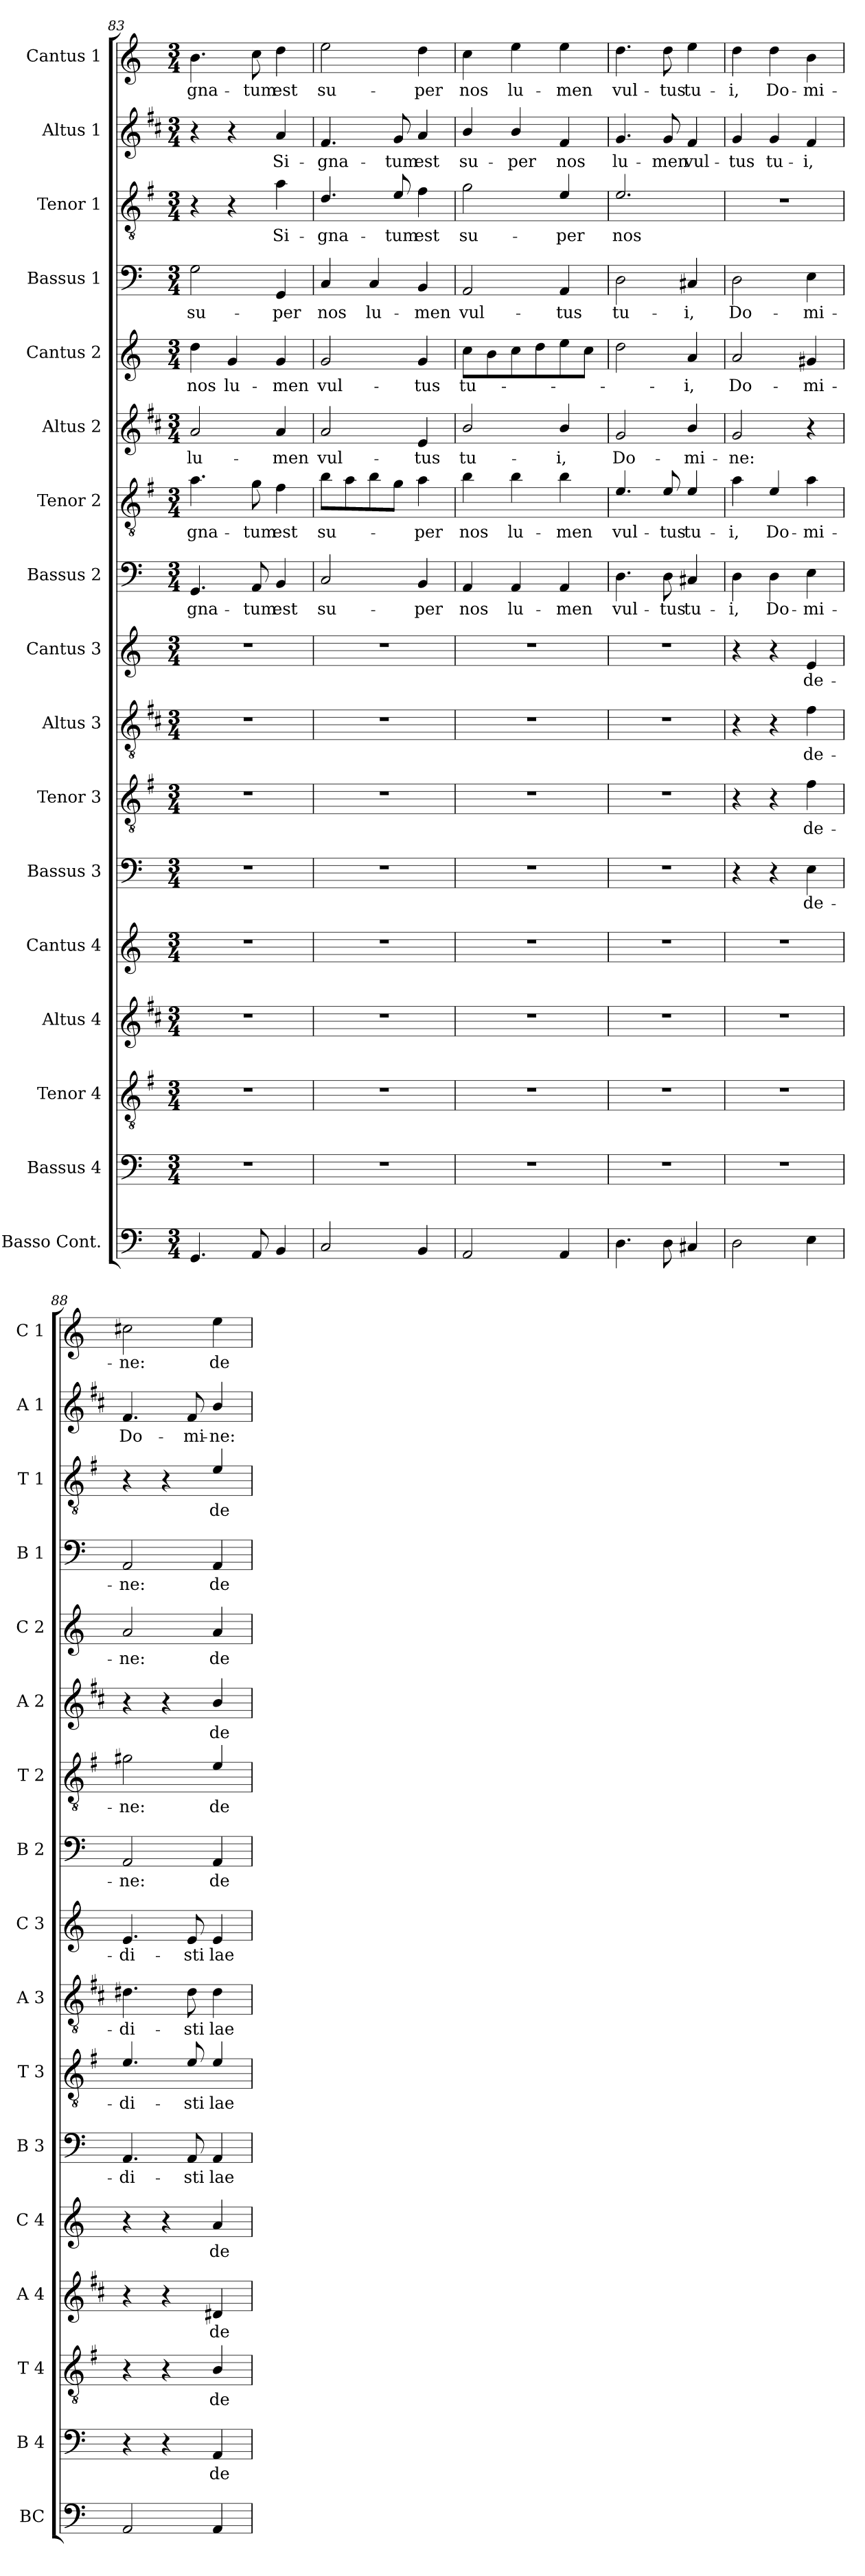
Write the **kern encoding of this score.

**kern	**kern	**text	**kern	**text	**kern	**text	**kern	**text	**kern	**text	**kern	**text	**kern	**text	**kern	**text	**kern	**text	**kern	**text	**kern	**text	**kern	**text	**kern	**text	**kern	**text	**kern	**text	**kern	**text
*part17	*part16	*part16	*part15	*part15	*part14	*part14	*part13	*part13	*part12	*part12	*part11	*part11	*part10	*part10	*part9	*part9	*part8	*part8	*part7	*part7	*part6	*part6	*part5	*part5	*part4	*part4	*part3	*part3	*part2	*part2	*part1	*part1
*staff17	*staff16	*staff16	*staff15	*staff15	*staff14	*staff14	*staff13	*staff13	*staff12	*staff12	*staff11	*staff11	*staff10	*staff10	*staff9	*staff9	*staff8	*staff8	*staff7	*staff7	*staff6	*staff6	*staff5	*staff5	*staff4	*staff4	*staff3	*staff3	*staff2	*staff2	*staff1	*staff1
*I"Basso Cont.	*I"Bassus 4	*	*I"Tenor 4	*	*I"Altus 4	*	*I"Cantus 4	*	*I"Bassus 3	*	*I"Tenor 3	*	*I"Altus 3	*	*I"Cantus 3	*	*I"Bassus 2	*	*I"Tenor 2	*	*I"Altus 2	*	*I"Cantus 2	*	*I"Bassus 1	*	*I"Tenor 1	*	*I"Altus 1	*	*I"Cantus 1	*
*I'BC	*I'B 4	*	*I'T 4	*	*I'A 4	*	*I'C 4	*	*I'B 3	*	*I'T 3	*	*I'A 3	*	*I'C 3	*	*I'B 2	*	*I'T 2	*	*I'A 2	*	*I'C 2	*	*I'B 1	*	*I'T 1	*	*I'A 1	*	*I'C 1	*
*clefF4	*clefF4	*	*clefGv2	*	*clefG2	*	*clefG2	*	*clefF4	*	*clefGv2	*	*clefGv2	*	*clefG2	*	*clefF4	*	*clefGv2	*	*clefG2	*	*clefG2	*	*clefF4	*	*clefGv2	*	*clefG2	*	*clefG2	*
*	*	*	*ITrd4c7	*	*ITrd1c2	*	*	*	*	*	*ITrd4c7	*	*ITrd1c2	*	*	*	*	*	*ITrd4c7	*	*ITrd1c2	*	*	*	*	*	*ITrd4c7	*	*ITrd1c2	*	*	*
*k[]	*k[]	*	*k[]	*	*k[]	*	*k[]	*	*k[]	*	*k[]	*	*k[]	*	*k[]	*	*k[]	*	*k[]	*	*k[]	*	*k[]	*	*k[]	*	*k[]	*	*k[]	*	*k[]	*
*C:	*C:	*	*C:	*	*C:	*	*C:	*	*C:	*	*C:	*	*C:	*	*C:	*	*C:	*	*C:	*	*C:	*	*C:	*	*C:	*	*C:	*	*C:	*	*C:	*
*M3/4	*M3/4	*	*M3/4	*	*M3/4	*	*M3/4	*	*M3/4	*	*M3/4	*	*M3/4	*	*M3/4	*	*M3/4	*	*M3/4	*	*M3/4	*	*M3/4	*	*M3/4	*	*M3/4	*	*M3/4	*	*M3/4	*
=83	=83	=83	=83	=83	=83	=83	=83	=83	=83	=83	=83	=83	=83	=83	=83	=83	=83	=83	=83	=83	=83	=83	=83	=83	=83	=83	=83	=83	=83	=83	=83	=83
!	!	!	!	!	!	!	!	!	!	!	!	!	!	!	!	!	!	!LO:LY:b	!	!LO:LY:b	!	!LO:LY:b	!	!LO:LY:b	!	!LO:LY:b	!	!	!	!	!	!LO:LY:b
4.GG/	2.r	.	2.r	.	2.r	.	2.r	.	2.r	.	2.r	.	2.r	.	2.r	.	4.GG/	-gna-	4.d\	-gna-	2g/	lu-	4dd\	nos	2G\	su-	4r	.	4r	.	4.b\	-gna-
!	!	!	!	!	!	!	!	!	!	!	!	!	!	!	!	!	!	!	!	!	!	!	!	!LO:LY:b	!	!	!	!	!	!	!	!
.	.	.	.	.	.	.	.	.	.	.	.	.	.	.	.	.	.	.	.	.	.	.	4g/	lu-	.	.	4r	.	4r	.	.	.
!	!	!	!	!	!	!	!	!	!	!	!	!	!	!	!	!	!	!LO:LY:b	!	!LO:LY:b	!	!	!	!	!	!	!	!	!	!	!	!LO:LY:b
8AA/	.	.	.	.	.	.	.	.	.	.	.	.	.	.	.	.	8AA/	-tum	8c\	-tum	.	.	.	.	.	.	.	.	.	.	8cc\	-tum
!	!	!	!	!	!	!	!	!	!	!	!	!	!	!	!	!	!	!LO:LY:b	!	!LO:LY:b	!	!LO:LY:b	!	!LO:LY:b	!	!LO:LY:b	!	!LO:LY:b	!	!LO:LY:b	!	!LO:LY:b
4BB/	.	.	.	.	.	.	.	.	.	.	.	.	.	.	.	.	4BB/	est	4B\	est	4g/	-men	4g/	-men	4GG/	-per	4d\	Si-	4g/	Si-	4dd\	est
!!LO:PB:g=z
=84	=84	=84	=84	=84	=84	=84	=84	=84	=84	=84	=84	=84	=84	=84	=84	=84	=84	=84	=84	=84	=84	=84	=84	=84	=84	=84	=84	=84	=84	=84	=84	=84
!	!	!	!	!	!	!	!	!	!	!	!	!	!	!	!	!	!	!LO:LY:b	!	!LO:LY:b	!	!LO:LY:b	!	!LO:LY:b	!	!LO:LY:b	!	!LO:LY:b	!	!LO:LY:b	!	!LO:LY:b
2C/	2.r	.	2.r	.	2.r	.	2.r	.	2.r	.	2.r	.	2.r	.	2.r	.	2C/	su-	8e\L	su-	2g/	vul-	2g/	vul-	4C/	nos	4.G/	-gna-	4.e/	-gna-	2ee\	su-
.	.	.	.	.	.	.	.	.	.	.	.	.	.	.	.	.	.	.	8d\	.	.	.	.	.	.	.	.	.	.	.	.	.
!	!	!	!	!	!	!	!	!	!	!	!	!	!	!	!	!	!	!	!	!	!	!	!	!	!	!LO:LY:b	!	!	!	!	!	!
.	.	.	.	.	.	.	.	.	.	.	.	.	.	.	.	.	.	.	8e\	.	.	.	.	.	4C/	lu-	.	.	.	.	.	.
!	!	!	!	!	!	!	!	!	!	!	!	!	!	!	!	!	!	!	!	!	!	!	!	!	!	!	!	!LO:LY:b	!	!LO:LY:b	!	!
.	.	.	.	.	.	.	.	.	.	.	.	.	.	.	.	.	.	.	8c\J	.	.	.	.	.	.	.	8A/	-tum	8f/	-tum	.	.
!	!	!	!	!	!	!	!	!	!	!	!	!	!	!	!	!	!	!LO:LY:b	!	!LO:LY:b	!	!LO:LY:b	!	!LO:LY:b	!	!LO:LY:b	!	!LO:LY:b	!	!LO:LY:b	!	!LO:LY:b
4BB/	.	.	.	.	.	.	.	.	.	.	.	.	.	.	.	.	4BB/	-per	4d\	-per	4d/	-tus	4g/	-tus	4BB/	-men	4B\	est	4g/	est	4dd\	-per
=85	=85	=85	=85	=85	=85	=85	=85	=85	=85	=85	=85	=85	=85	=85	=85	=85	=85	=85	=85	=85	=85	=85	=85	=85	=85	=85	=85	=85	=85	=85	=85	=85
!	!	!	!	!	!	!	!	!	!	!	!	!	!	!	!	!	!	!LO:LY:b	!	!LO:LY:b	!	!LO:LY:b	!	!LO:LY:b	!	!LO:LY:b	!	!LO:LY:b	!	!LO:LY:b	!	!LO:LY:b
2AA/	2.r	.	2.r	.	2.r	.	2.r	.	2.r	.	2.r	.	2.r	.	2.r	.	4AA/	nos	4e\	nos	2a/	tu-	8cc\L	tu-	2AA/	vul-	2c\	su-	4a/	su-	4cc\	nos
.	.	.	.	.	.	.	.	.	.	.	.	.	.	.	.	.	.	.	.	.	.	.	8b\	.	.	.	.	.	.	.	.	.
!	!	!	!	!	!	!	!	!	!	!	!	!	!	!	!	!	!	!LO:LY:b	!	!LO:LY:b	!	!	!	!	!	!	!	!	!	!LO:LY:b	!	!LO:LY:b
.	.	.	.	.	.	.	.	.	.	.	.	.	.	.	.	.	4AA/	lu-	4e\	lu-	.	.	8cc\	.	.	.	.	.	4a/	-per	4ee\	lu-
.	.	.	.	.	.	.	.	.	.	.	.	.	.	.	.	.	.	.	.	.	.	.	8dd\	.	.	.	.	.	.	.	.	.
!	!	!	!	!	!	!	!	!	!	!	!	!	!	!	!	!	!	!LO:LY:b	!	!LO:LY:b	!	!LO:LY:b	!	!	!	!LO:LY:b	!	!LO:LY:b	!	!LO:LY:b	!	!LO:LY:b
4AA/	.	.	.	.	.	.	.	.	.	.	.	.	.	.	.	.	4AA/	-men	4e\	-men	4a/	-i,	8ee\	.	4AA/	-tus	4A/	-per	4e/	nos	4ee\	-men
.	.	.	.	.	.	.	.	.	.	.	.	.	.	.	.	.	.	.	.	.	.	.	8cc\J	.	.	.	.	.	.	.	.	.
=86	=86	=86	=86	=86	=86	=86	=86	=86	=86	=86	=86	=86	=86	=86	=86	=86	=86	=86	=86	=86	=86	=86	=86	=86	=86	=86	=86	=86	=86	=86	=86	=86
!	!	!	!	!	!	!	!	!	!	!	!	!	!	!	!	!	!	!LO:LY:b	!	!LO:LY:b	!	!LO:LY:b	!	!	!	!LO:LY:b	!	!LO:LY:b	!	!LO:LY:b	!	!LO:LY:b
4.D\	2.r	.	2.r	.	2.r	.	2.r	.	2.r	.	2.r	.	2.r	.	2.r	.	4.D\	vul-	4.A/	vul-	2f/	Do-	2dd\	.	2D\	tu-	2.A/	nos	4.f/	lu-	4.dd\	vul-
!	!	!	!	!	!	!	!	!	!	!	!	!	!	!	!	!	!	!LO:LY:b	!	!LO:LY:b	!	!	!	!	!	!	!	!	!	!LO:LY:b	!	!LO:LY:b
8D\	.	.	.	.	.	.	.	.	.	.	.	.	.	.	.	.	8D\	-tus	8A/	-tus	.	.	.	.	.	.	.	.	8f/	-men	8dd\	-tus
!	!	!	!	!	!	!	!	!	!	!	!	!	!	!	!	!	!	!LO:LY:b	!	!LO:LY:b	!	!LO:LY:b	!	!LO:LY:b	!	!LO:LY:b	!	!	!	!LO:LY:b	!	!LO:LY:b
4C#X/	.	.	.	.	.	.	.	.	.	.	.	.	.	.	.	.	4C#X/	tu-	4A/	tu-	4a/	-mi-	4a/	-i,	4C#X/	-i,	.	.	4e/	vul-	4ee\	tu-
=87	=87	=87	=87	=87	=87	=87	=87	=87	=87	=87	=87	=87	=87	=87	=87	=87	=87	=87	=87	=87	=87	=87	=87	=87	=87	=87	=87	=87	=87	=87	=87	=87
!	!	!	!	!	!	!	!	!	!	!	!	!	!	!	!	!	!	!LO:LY:b	!	!LO:LY:b	!	!LO:LY:b	!	!LO:LY:b	!	!LO:LY:b	!	!	!	!LO:LY:b	!	!LO:LY:b
2D\	2.r	.	2.r	.	2.r	.	2.r	.	4r	.	4r	.	4r	.	4r	.	4D\	-i,	4d\	-i,	2f/	-ne:	2a/	Do-	2D\	Do-	2.r	.	4f/	-tus	4dd\	-i,
!	!	!	!	!	!	!	!	!	!	!	!	!	!	!	!	!	!	!LO:LY:b	!	!LO:LY:b	!	!	!	!	!	!	!	!	!	!LO:LY:b	!	!LO:LY:b
.	.	.	.	.	.	.	.	.	4r	.	4r	.	4r	.	4r	.	4D\	Do-	4A/	Do-	.	.	.	.	.	.	.	.	4f/	tu-	4dd\	Do-
!	!	!	!	!	!	!	!	!	!	!LO:LY:b	!	!LO:LY:b	!	!LO:LY:b	!	!LO:LY:b	!	!LO:LY:b	!	!LO:LY:b	!	!	!	!LO:LY:b	!	!LO:LY:b	!	!	!	!LO:LY:b	!	!LO:LY:b
4E\	.	.	.	.	.	.	.	.	4E\	de-	4B\	de-	4e\	de-	4e/	de-	4E\	-mi-	4d\	-mi-	4r	.	4g#X/	-mi-	4E\	-mi-	.	.	4e/	-i,	4b\	-mi-
=88	=88	=88	=88	=88	=88	=88	=88	=88	=88	=88	=88	=88	=88	=88	=88	=88	=88	=88	=88	=88	=88	=88	=88	=88	=88	=88	=88	=88	=88	=88	=88	=88
!	!	!	!	!	!	!	!	!	!	!LO:LY:b	!	!LO:LY:b	!	!LO:LY:b	!	!LO:LY:b	!	!LO:LY:b	!	!LO:LY:b	!	!	!	!LO:LY:b	!	!LO:LY:b	!	!	!	!LO:LY:b	!	!LO:LY:b
2AA/	4r	.	4r	.	4r	.	4r	.	4.AA/	-di-	4.A/	-di-	4.c#X\	-di-	4.e/	-di-	2AA/	-ne:	2c#X\	-ne:	4r	.	2a/	-ne:	2AA/	-ne:	4r	.	4.e/	Do-	2cc#X\	-ne:
.	4r	.	4r	.	4r	.	4r	.	.	.	.	.	.	.	.	.	.	.	.	.	4r	.	.	.	.	.	4r	.	.	.	.	.
!	!	!	!	!	!	!	!	!	!	!LO:LY:b	!	!LO:LY:b	!	!LO:LY:b	!	!LO:LY:b	!	!	!	!	!	!	!	!	!	!	!	!	!	!LO:LY:b	!	!
.	.	.	.	.	.	.	.	.	8AA/	-sti	8A/	-sti	8c#\	-sti	8e/	-sti	.	.	.	.	.	.	.	.	.	.	.	.	8e/	-mi-	.	.
!	!	!LO:LY:b	!	!LO:LY:b	!	!LO:LY:b	!	!LO:LY:b	!	!LO:LY:b	!	!LO:LY:b	!	!LO:LY:b	!	!LO:LY:b	!	!LO:LY:b	!	!LO:LY:b	!	!LO:LY:b	!	!LO:LY:b	!	!LO:LY:b	!	!LO:LY:b	!	!LO:LY:b	!	!LO:LY:b
4AA/	4AA/	de-	4E/	de-	4c#X/	de-	4a/	de-	4AA/	lae-	4A/	lae-	4c#\	lae-	4e/	lae-	4AA/	de-	4A/	de-	4a/	de-	4a/	de-	4AA/	de-	4A/	de-	4a/	-ne:	4ee\	de-
=	=	=	=	=	=	=	=	=	=	=	=	=	=	=	=	=	=	=	=	=	=	=	=	=	=	=	=	=	=	=	=	=
*-	*-	*-	*-	*-	*-	*-	*-	*-	*-	*-	*-	*-	*-	*-	*-	*-	*-	*-	*-	*-	*-	*-	*-	*-	*-	*-	*-	*-	*-	*-	*-	*-
